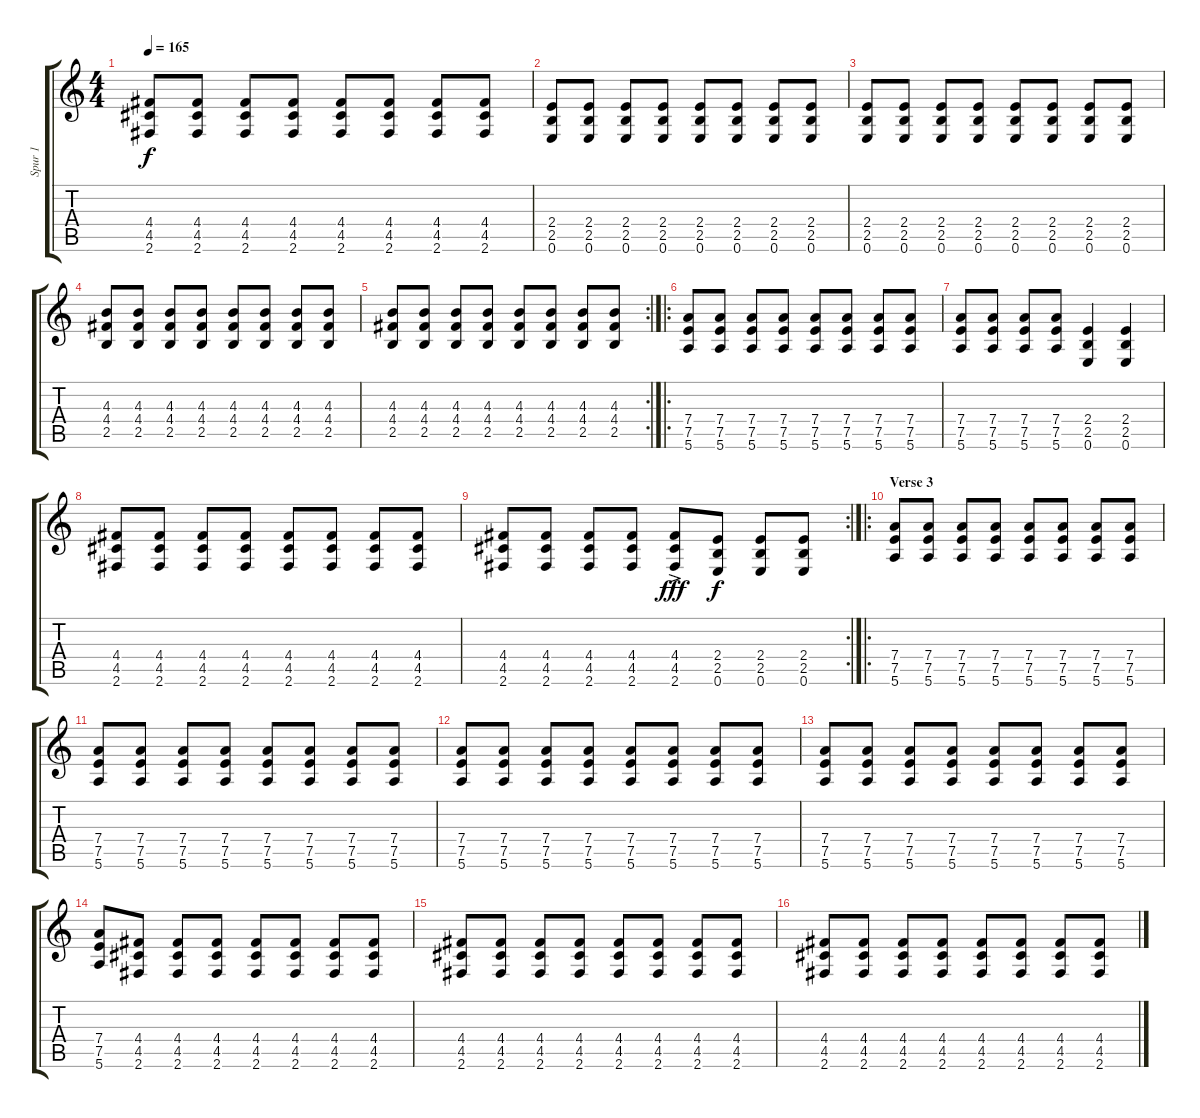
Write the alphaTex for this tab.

\track ("Spur 1" "Spur 1") {instrument distortionguitar}
\staff {score tabs}
\tuning (E4 B3 G3 D3 A2 E2) {hide}
\ts (4 4)
\tempo 165
\clef g2
\ks c
(4.4 4.5 2.6).8{dy f} (4.4 4.5 2.6).8 (4.4 4.5 2.6).8 (4.4 4.5 2.6).8 (4.4 4.5 2.6).8 (4.4 4.5 2.6).8 (4.4 4.5 2.6).8 (4.4 4.5 2.6).8 |
(2.4 2.5 0.6).8 (2.4 2.5 0.6).8 (2.4 2.5 0.6).8 (2.4 2.5 0.6).8 (2.4 2.5 0.6).8 (2.4 2.5 0.6).8 (2.4 2.5 0.6).8 (2.4 2.5 0.6).8 |
(2.4 2.5 0.6).8 (2.4 2.5 0.6).8 (2.4 2.5 0.6).8 (2.4 2.5 0.6).8 (2.4 2.5 0.6).8 (2.4 2.5 0.6).8 (2.4 2.5 0.6).8 (2.4 2.5 0.6).8 |
(4.3 4.4 2.5).8 (4.3 4.4 2.5).8 (4.3 4.4 2.5).8 (4.3 4.4 2.5).8 (4.3 4.4 2.5).8 (4.3 4.4 2.5).8 (4.3 4.4 2.5).8 (4.3 4.4 2.5).8 |
\rc 2
(4.3 4.4 2.5).8 (4.3 4.4 2.5).8 (4.3 4.4 2.5).8 (4.3 4.4 2.5).8 (4.3 4.4 2.5).8 (4.3 4.4 2.5).8 (4.3 4.4 2.5).8 (4.3 4.4 2.5).8 |
\ro
(7.4 7.5 5.6).8 (7.4 7.5 5.6).8 (7.4 7.5 5.6).8 (7.4 7.5 5.6).8 (7.4 7.5 5.6).8 (7.4 7.5 5.6).8 (7.4 7.5 5.6).8 (7.4 7.5 5.6).8 |
(7.4 7.5 5.6).8 (7.4 7.5 5.6).8 (7.4 7.5 5.6).8 (7.4 7.5 5.6).8 (2.4 2.5 0.6).4 (2.4 2.5 0.6).4 |
(4.4 4.5 2.6).8 (4.4 4.5 2.6).8 (4.4 4.5 2.6).8 (4.4 4.5 2.6).8 (4.4 4.5 2.6).8 (4.4 4.5 2.6).8 (4.4 4.5 2.6).8 (4.4 4.5 2.6).8 |
\rc 2
(4.4 4.5 2.6).8 (4.4 4.5 2.6).8 (4.4 4.5 2.6).8 (4.4 4.5 2.6).8 (4.4 4.5 2.6{ac}).8{dy fff} (2.4 2.5 0.6).8{dy f} (2.4 2.5 0.6).8 (2.4 2.5 0.6).8 |
\ro
\section ("" "Verse 3")
(7.4 7.5 5.6).8 (7.4 7.5 5.6).8 (7.4 7.5 5.6).8 (7.4 7.5 5.6).8 (7.4 7.5 5.6).8 (7.4 7.5 5.6).8 (7.4 7.5 5.6).8 (7.4 7.5 5.6).8 |
(7.4 7.5 5.6).8 (7.4 7.5 5.6).8 (7.4 7.5 5.6).8 (7.4 7.5 5.6).8 (7.4 7.5 5.6).8 (7.4 7.5 5.6).8 (7.4 7.5 5.6).8 (7.4 7.5 5.6).8 |
(7.4 7.5 5.6).8 (7.4 7.5 5.6).8 (7.4 7.5 5.6).8 (7.4 7.5 5.6).8 (7.4 7.5 5.6).8 (7.4 7.5 5.6).8 (7.4 7.5 5.6).8 (7.4 7.5 5.6).8 |
(7.4 7.5 5.6).8 (7.4 7.5 5.6).8 (7.4 7.5 5.6).8 (7.4 7.5 5.6).8 (7.4 7.5 5.6).8 (7.4 7.5 5.6).8 (7.4 7.5 5.6).8 (7.4 7.5 5.6).8 |
(7.4 7.5 5.6).8 (4.4 4.5 2.6).8 (4.4 4.5 2.6).8 (4.4 4.5 2.6).8 (4.4 4.5 2.6).8 (4.4 4.5 2.6).8 (4.4 4.5 2.6).8 (4.4 4.5 2.6).8 |
(4.4 4.5 2.6).8 (4.4 4.5 2.6).8 (4.4 4.5 2.6).8 (4.4 4.5 2.6).8 (4.4 4.5 2.6).8 (4.4 4.5 2.6).8 (4.4 4.5 2.6).8 (4.4 4.5 2.6).8 |
(4.4 4.5 2.6).8 (4.4 4.5 2.6).8 (4.4 4.5 2.6).8 (4.4 4.5 2.6).8 (4.4 4.5 2.6).8 (4.4 4.5 2.6).8 (4.4 4.5 2.6).8 (4.4 4.5 2.6).8
